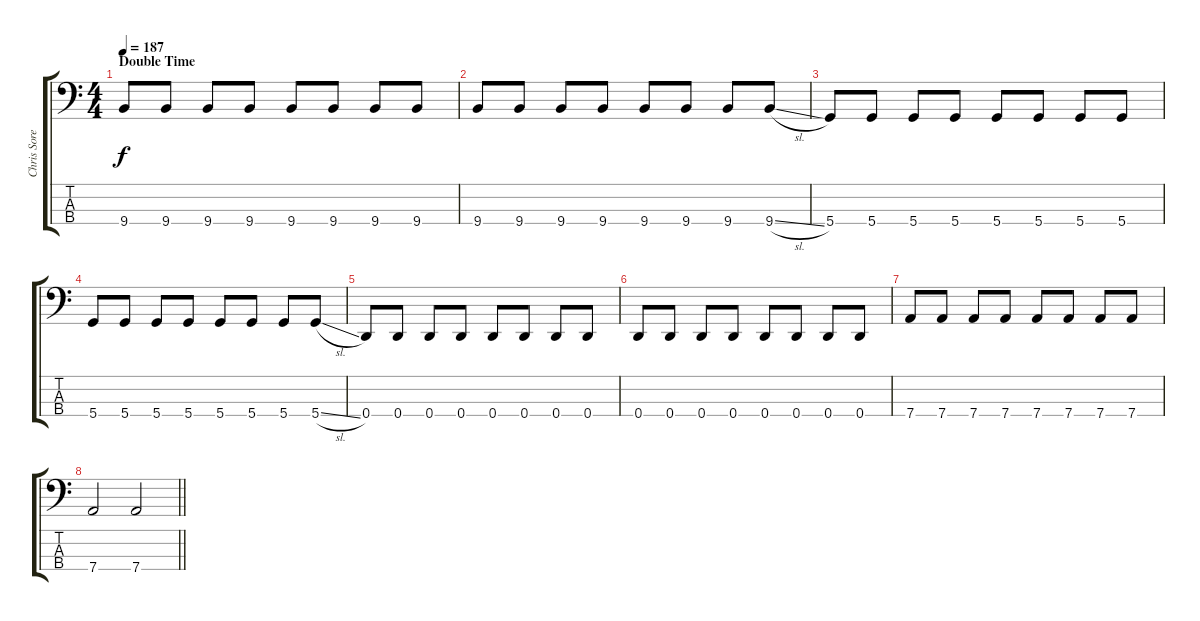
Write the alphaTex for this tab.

\track ("Chris Sorenson" "Chris Sore") {instrument electricbassfinger}
\staff {score tabs}
\tuning (F2 C2 G1 D1) {hide}
\ts (4 4)
\section ("" "Double Time")
\tempo 187
\clef f4
\ks c
9.4.8{dy f} 9.4.8 9.4.8 9.4.8 9.4.8 9.4.8 9.4.8 9.4.8 |
9.4.8 9.4.8 9.4.8 9.4.8 9.4.8 9.4.8 9.4.8 9.4{sl}.8 |
5.4.8 5.4.8 5.4.8 5.4.8 5.4.8 5.4.8 5.4.8 5.4.8 |
5.4.8 5.4.8 5.4.8 5.4.8 5.4.8 5.4.8 5.4.8 5.4{sl}.8 |
0.4.8 0.4.8 0.4.8 0.4.8 0.4.8 0.4.8 0.4.8 0.4.8 |
0.4.8 0.4.8 0.4.8 0.4.8 0.4.8 0.4.8 0.4.8 0.4.8 |
7.4.8 7.4.8 7.4.8 7.4.8 7.4.8 7.4.8 7.4.8 7.4.8 |
\barLineRight lightlight
7.4.2 7.4.2
